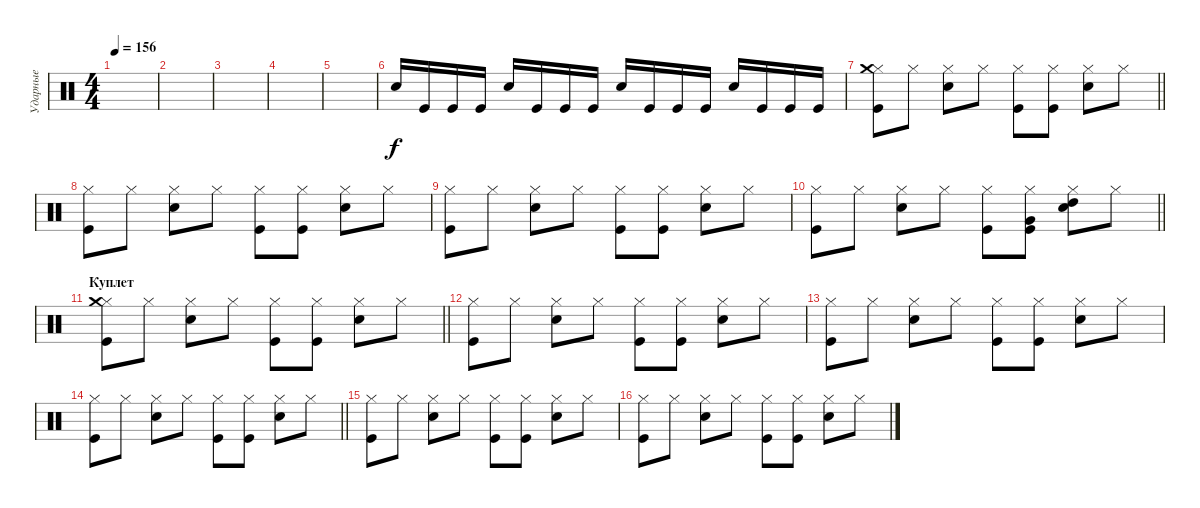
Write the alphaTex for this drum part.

\track ("Ударные" "Ударные") {instrument percussion}
\staff {score}
\articulation defaults
\ts (4 4)
\tempo 156
\clef neutral
\ks c
|
|
|
|
|
"Snare (hit) 2".16 "Kick (hit)".16 "Kick (hit)".16 "Kick (hit)".16 "Snare (hit) 2".16 "Kick (hit)".16 "Kick (hit)".16 "Kick (hit)".16 "Snare (hit) 2".16 "Kick (hit)".16 "Kick (hit)".16 "Kick (hit)".16 "Snare (hit) 2".16 "Kick (hit)".16 "Kick (hit)".16 "Kick (hit)".16 |
\barLineRight lightlight
("Hi-Hat (closed)" "Kick (hit)" "Crash medium (hit)").8 "Hi-Hat (closed)".8 ("Hi-Hat (closed)" "Snare (hit) 2").8 "Hi-Hat (closed)".8 ("Hi-Hat (closed)" "Kick (hit)").8 ("Hi-Hat (closed)" "Kick (hit)").8 ("Hi-Hat (closed)" "Snare (hit) 2").8 "Hi-Hat (closed)".8 |
("Hi-Hat (closed)" "Kick (hit)").8 "Hi-Hat (closed)".8 ("Hi-Hat (closed)" "Snare (hit) 2").8 "Hi-Hat (closed)".8 ("Hi-Hat (closed)" "Kick (hit)").8 ("Hi-Hat (closed)" "Kick (hit)").8 ("Hi-Hat (closed)" "Snare (hit) 2").8 "Hi-Hat (closed)".8 |
("Hi-Hat (closed)" "Kick (hit)").8 "Hi-Hat (closed)".8 ("Hi-Hat (closed)" "Snare (hit) 2").8 "Hi-Hat (closed)".8 ("Hi-Hat (closed)" "Kick (hit)").8 ("Hi-Hat (closed)" "Kick (hit)").8 ("Hi-Hat (closed)" "Snare (hit) 2").8 "Hi-Hat (closed)".8 |
\barLineRight lightlight
("Hi-Hat (closed)" "Kick (hit)").8 "Hi-Hat (closed)".8 ("Hi-Hat (closed)" "Snare (hit) 2").8 "Hi-Hat (closed)".8 ("Hi-Hat (closed)" "Kick (hit)").8 ("Hi-Hat (closed)" "Kick (hit)" "Very Low Tom (hit)").8 ("Hi-Hat (closed)" "Snare (hit) 2" "High Tom (hit)").8 "Hi-Hat (closed)".8 |
\section ("" "Куплет")
\barLineRight lightlight
("Hi-Hat (closed)" "Kick (hit)" "Crash medium (hit)").8 "Hi-Hat (closed)".8 ("Hi-Hat (closed)" "Snare (hit) 2").8 "Hi-Hat (closed)".8 ("Hi-Hat (closed)" "Kick (hit)").8 ("Hi-Hat (closed)" "Kick (hit)").8 ("Hi-Hat (closed)" "Snare (hit) 2").8 "Hi-Hat (closed)".8 |
("Hi-Hat (closed)" "Kick (hit)").8 "Hi-Hat (closed)".8 ("Hi-Hat (closed)" "Snare (hit) 2").8 "Hi-Hat (closed)".8 ("Hi-Hat (closed)" "Kick (hit)").8 ("Hi-Hat (closed)" "Kick (hit)").8 ("Hi-Hat (closed)" "Snare (hit) 2").8 "Hi-Hat (closed)".8 |
("Hi-Hat (closed)" "Kick (hit)").8 "Hi-Hat (closed)".8 ("Hi-Hat (closed)" "Snare (hit) 2").8 "Hi-Hat (closed)".8 ("Hi-Hat (closed)" "Kick (hit)").8 ("Hi-Hat (closed)" "Kick (hit)").8 ("Hi-Hat (closed)" "Snare (hit) 2").8 "Hi-Hat (closed)".8 |
\barLineRight lightlight
("Hi-Hat (closed)" "Kick (hit)").8 "Hi-Hat (closed)".8 ("Hi-Hat (closed)" "Snare (hit) 2").8 "Hi-Hat (closed)".8 ("Hi-Hat (closed)" "Kick (hit)").8 ("Hi-Hat (closed)" "Kick (hit)").8 ("Hi-Hat (closed)" "Snare (hit) 2").8 "Hi-Hat (closed)".8 |
("Hi-Hat (closed)" "Kick (hit)").8 "Hi-Hat (closed)".8 ("Hi-Hat (closed)" "Snare (hit) 2").8 "Hi-Hat (closed)".8 ("Hi-Hat (closed)" "Kick (hit)").8 ("Hi-Hat (closed)" "Kick (hit)").8 ("Hi-Hat (closed)" "Snare (hit) 2").8 "Hi-Hat (closed)".8 |
("Hi-Hat (closed)" "Kick (hit)").8 "Hi-Hat (closed)".8 ("Hi-Hat (closed)" "Snare (hit) 2").8 "Hi-Hat (closed)".8 ("Hi-Hat (closed)" "Kick (hit)").8 ("Hi-Hat (closed)" "Kick (hit)").8 ("Hi-Hat (closed)" "Snare (hit) 2").8 "Hi-Hat (closed)".8
